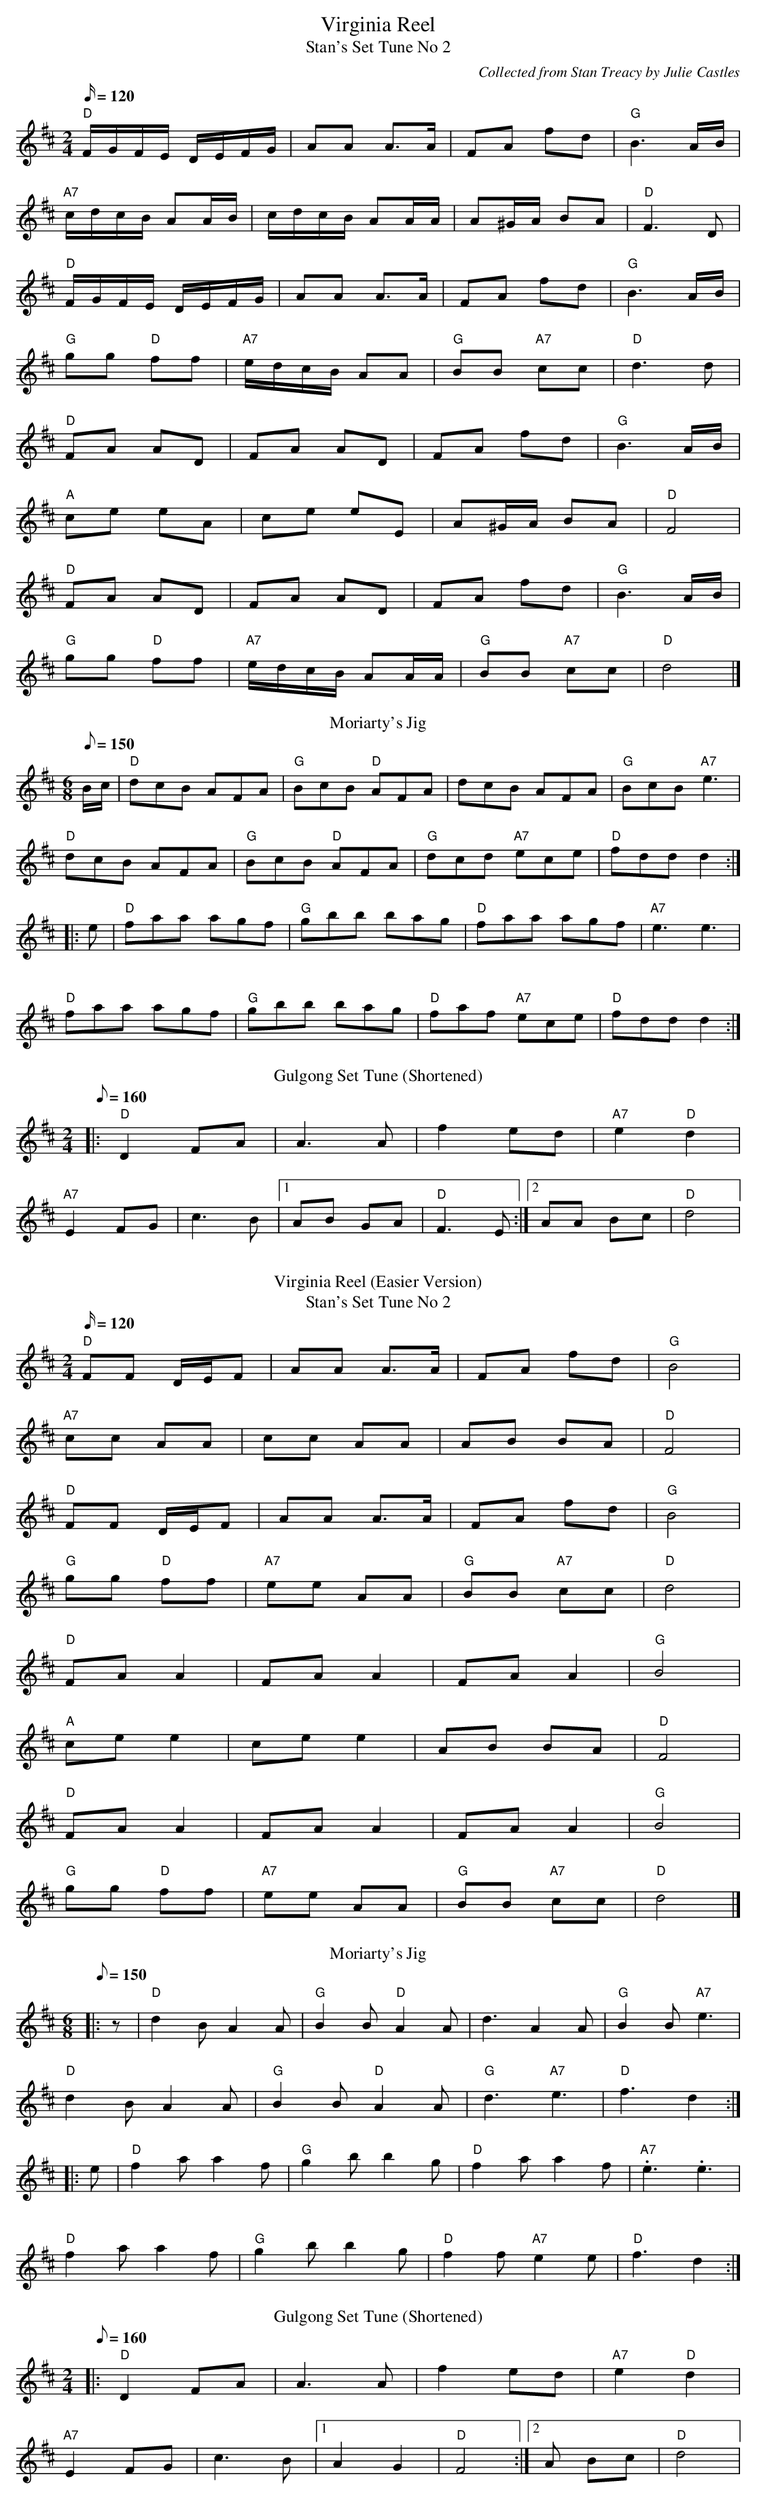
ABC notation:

X:1
T:Virginia Reel
T:Stan's Set Tune No 2
M:2/4
L:1/16
Q:120
C:Collected from Stan Treacy by Julie Castles
K:D
"D"FGFE DEFG|A2A2 A3A|F2A2 f2d2|"G"B6AB|
"A7"cdcB A2AB|cdcB A2AA|A2^GA B2A2|"D"F6D2|
"D"FGFE DEFG|A2A2 A3A|F2A2 f2d2|"G"B6AB|
"G"g2g2 "D"f2f2|"A7"edcB A2A2|"G"B2B2 "A7"c2c2|"D"d6d2|
"D"F2A2 A2D2|F2A2 A2D2|F2A2 f2d2|"G"B6AB|
"A"c2e2 e2A2|c2e2 e2E2|A2^GA B2A2|"D"F8|
"D"F2A2 A2D2|F2A2 A2D2|F2A2 f2d2|"G"B6AB|
"G"g2g2 "D"f2f2|"A7"edcB A2AA|"G"B2B2 "A7"c2c2|"D"d8|]
T:Moriarty's Jig
C:from the playing of Harry Cotter of Binalong; recorded by Colin McJannett
M:6/8
L:1/8
Q:150
K:D
B/c/|"D"dcB AFA|"G"BcB "D"AFA|dcB AFA|"G"BcB "A7"e3|
"D"dcB AFA|"G"BcB "D"AFA|"G"dcd "A7"ece|"D"fdd d2:|
|:e|"D"faa agf|"G"gbb bag|"D"faa agf|"A7"e3 e3|
"D"faa agf|"G"gbb bag|"D"faf "A7"ece|"D"fdd d2:|
T:Gulgong Set Tune (Shortened)
M:2/4
L:1/8
Q:160
C:collected from Sally Sloane by John Meredith
K:D
|:"D"D2 FA| A3A|f2ed |"A7"e2"D"d2|
"A7"E2FG |c3B|1AB GA |"D"F3E:|2AA Bc |"D"d4|
T:Virginia Reel (Easier Version)
T:Stan's Set Tune No 2
M:2/4
L:1/16
Q:120
C:Collected from Stan Treacy by Julie Castles
K:D
"D"F2F2 DEF2|A2A2 A3A|F2A2 f2d2|"G"B8|
"A7"c2c2 A2A2|c2c2 A2A2|A2B2 B2A2|"D"F8|
"D"F2F2 DEF2|A2A2 A3A|F2A2 f2d2|"G"B8|
"G"g2g2 "D"f2f2|"A7"e2e2 A2A2|"G"B2B2 "A7"c2c2|"D"d8|
"D"F2A2 A4|F2A2 A4|F2A2 A4|"G"B8|
"A"c2e2 e4|c2e2 e4|A2B2 B2A2|"D"F8|
"D"F2A2 A4|F2A2 A4|F2A2 A4|"G"B8|
"G"g2g2 "D"f2f2|"A7"e2e2 A2A2|"G"B2B2 "A7"c2c2|"D"d8|]
T:Moriarty's Jig
C:from the playing of Harry Cotter of Binalong; recorded by Colin McJannett
M:6/8
L:1/8
Q:150
K:D
|:z|"D"d2B A2A|"G"B2B "D"A2A|d3 A2A|"G"B2B "A7"e3|
"D"d2B A2A|"G"B2B "D"A2A|"G"d3 "A7"e3|"D"f3 d2:|
|:e|"D"f2a a2f|"G"g2b b2g|"D"f2a a2f|"A7".e3 .e3|
"D"f2a a2f|"G"g2b b2g|"D"f2f "A7"e2e|"D"f3 d2:|
T:Gulgong Set Tune (Shortened)
M:2/4
L:1/8
Q:160
C:collected from Sally Sloane by John Meredith
K:D
|:"D"D2 FA| A3A|f2ed |"A7"e2"D"d2|
"A7"E2FG |c3B|1A2 G2 |"D"F4:|2A1 Bc |"D"d4|
